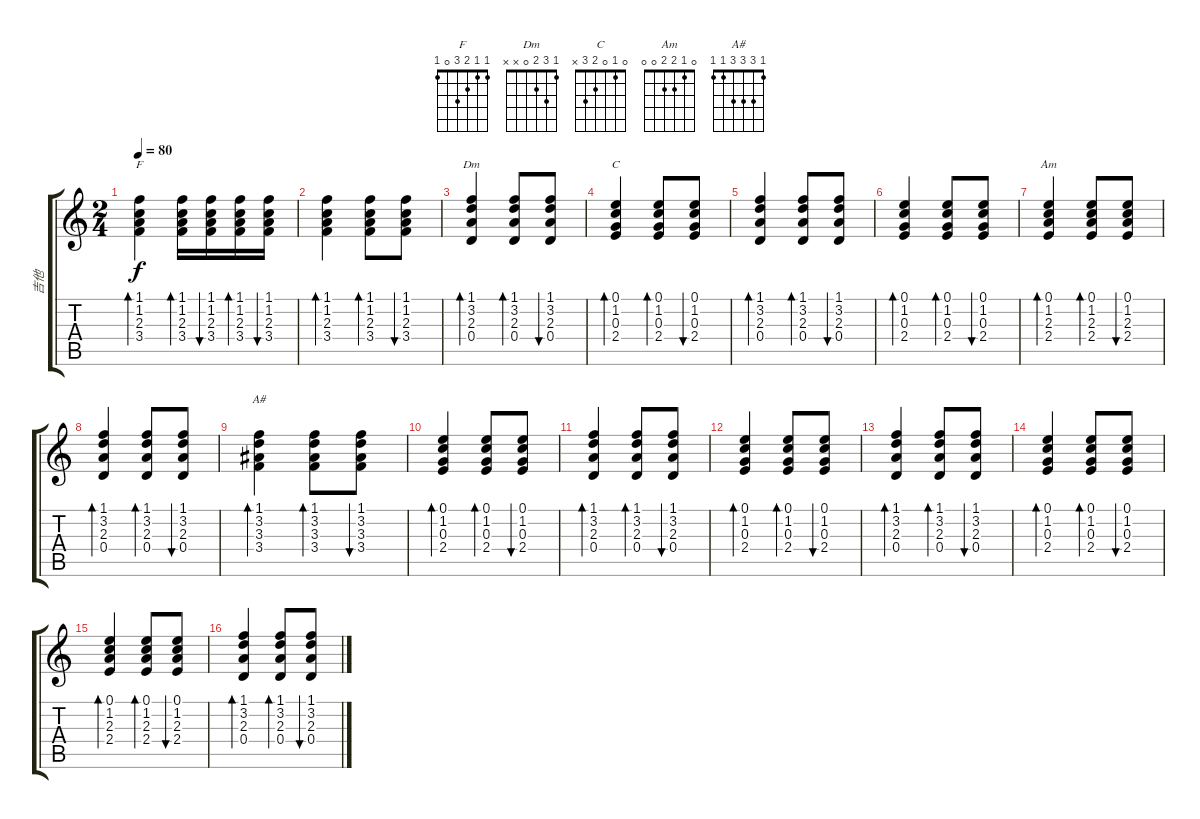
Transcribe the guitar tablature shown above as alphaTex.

\track ("吉他" "吉他") {instrument acousticguitarsteel}
\staff {score tabs}
\tuning (E4 B3 G3 D3 A2 E2) {hide}
\chord ("F" 1 1 2 3 0 1)
\chord ("Dm" 1 3 2 0 x x)
\chord ("C" 0 1 0 2 3 x)
\chord ("Am" 0 1 2 2 0 0)
\chord ("A#" 1 3 3 3 1 1)
\ts (2 4)
\tempo 80
\clef g2
\ks c
(1.1 1.2 2.3 3.4).4{bd 30 ch "F" dy f} (1.1 1.2 2.3 3.4).16{bd 30} (1.1 1.2 2.3 3.4).16{bu 30} (1.1 1.2 2.3 3.4).16{bd 30} (1.1 1.2 2.3 3.4).16{bu 30} |
(1.1 1.2 2.3 3.4).4{bd 60} (1.1 1.2 2.3 3.4).8{bd 60} (1.1 1.2 2.3 3.4).8{bu 60} |
(1.1 3.2 2.3 0.4).4{bd 60 ch "Dm"} (1.1 3.2 2.3 0.4).8{bd 60} (1.1 3.2 2.3 0.4).8{bu 60} |
(0.1 1.2 0.3 2.4).4{bd 60 ch "C"} (0.1 1.2 0.3 2.4).8{bd 60} (0.1 1.2 0.3 2.4).8{bu 60} |
(1.1 3.2 2.3 0.4).4{bd 60} (1.1 3.2 2.3 0.4).8{bd 60} (1.1 3.2 2.3 0.4).8{bu 60} |
(0.1 1.2 0.3 2.4).4{bd 60} (0.1 1.2 0.3 2.4).8{bd 60} (0.1 1.2 0.3 2.4).8{bu 60} |
(0.1 1.2 2.3 2.4).4{bd 60 ch "Am"} (0.1 1.2 2.3 2.4).8{bd 60} (0.1 1.2 2.3 2.4).8{bu 60} |
(1.1 3.2 2.3 0.4).4{bd 60} (1.1 3.2 2.3 0.4).8{bd 60} (1.1 3.2 2.3 0.4).8{bu 60} |
(1.1 3.2 3.3 3.4).4{bd 60 ch "A#"} (1.1 3.2 3.3 3.4).8{bd 60} (1.1 3.2 3.3 3.4).8{bu 60} |
(0.1 1.2 0.3 2.4).4{bd 60} (0.1 1.2 0.3 2.4).8{bd 60} (0.1 1.2 0.3 2.4).8{bu 60} |
(1.1 3.2 2.3 0.4).4{bd 60} (1.1 3.2 2.3 0.4).8{bd 60} (1.1 3.2 2.3 0.4).8{bu 60} |
(0.1 1.2 0.3 2.4).4{bd 60} (0.1 1.2 0.3 2.4).8{bd 60} (0.1 1.2 0.3 2.4).8{bu 60} |
(1.1 3.2 2.3 0.4).4{bd 60} (1.1 3.2 2.3 0.4).8{bd 60} (1.1 3.2 2.3 0.4).8{bu 60} |
(0.1 1.2 0.3 2.4).4{bd 60} (0.1 1.2 0.3 2.4).8{bd 60} (0.1 1.2 0.3 2.4).8{bu 60} |
(0.1 1.2 2.3 2.4).4{bd 60} (0.1 1.2 2.3 2.4).8{bd 60} (0.1 1.2 2.3 2.4).8{bu 60} |
(1.1 3.2 2.3 0.4).4{bd 60} (1.1 3.2 2.3 0.4).8{bd 60} (1.1 3.2 2.3 0.4).8{bu 60}
